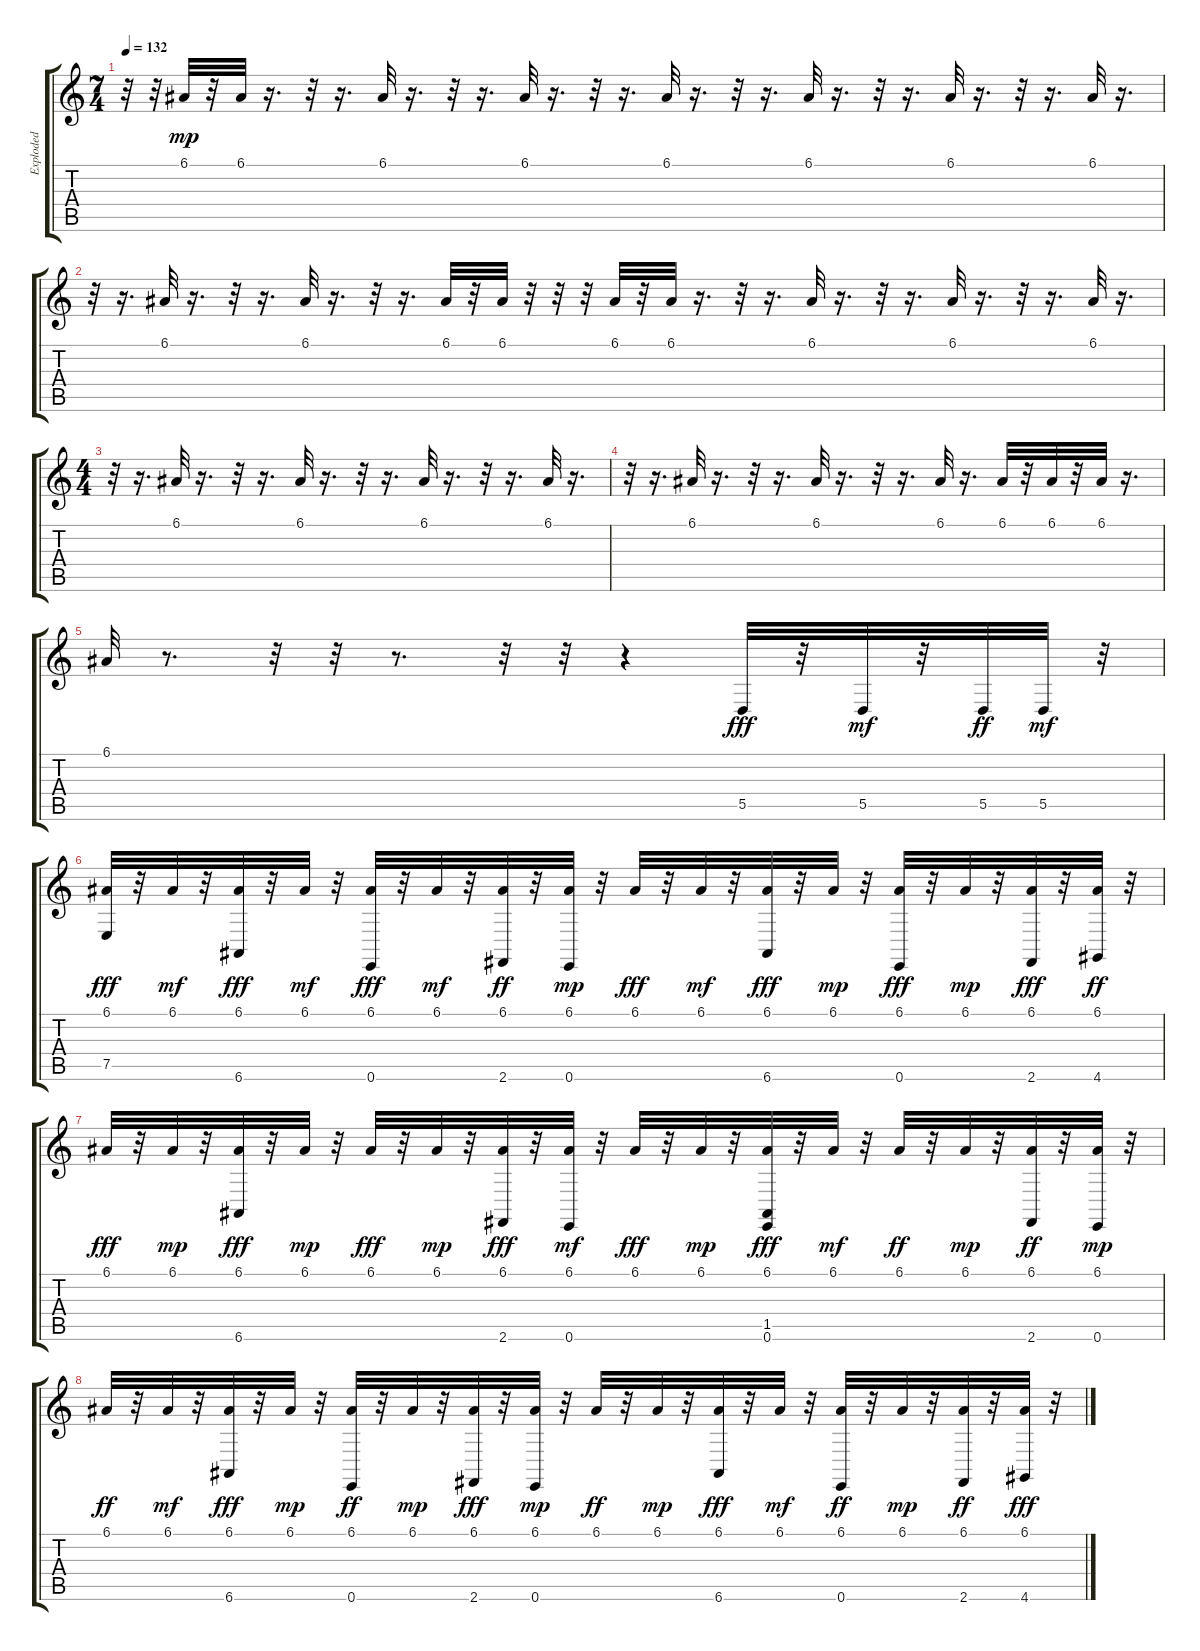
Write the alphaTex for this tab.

\track ("Exploded" "Exploded") {instrument steeldrums}
\staff {score tabs}
\tuning (E4 B3 G3 D3 A2 E2) {hide}
\ts (7 4)
\tempo 132
\clef g2
\ks c
r.32{dy mp} r.32 6.1.32 r.32 6.1.32 r.16{d} r.32 r.16{d} 6.1.32 r.16{d} r.32 r.16{d} 6.1.32 r.16{d} r.32 r.16{d} 6.1.32 r.16{d} r.32 r.16{d} 6.1.32 r.16{d} r.32 r.16{d} 6.1.32 r.16{d} r.32 r.16{d} 6.1.32 r.16{d} |
r.32 r.16{d} 6.1.32 r.16{d} r.32 r.16{d} 6.1.32 r.16{d} r.32 r.16{d} 6.1.32 r.32 6.1.32 r.32 r.32 r.32 6.1.32 r.32 6.1.32 r.16{d} r.32 r.16{d} 6.1.32 r.16{d} r.32 r.16{d} 6.1.32 r.16{d} r.32 r.16{d} 6.1.32 r.16{d} |
\ts (4 4)
r.32 r.16{d} 6.1.32 r.16{d} r.32 r.16{d} 6.1.32 r.16{d} r.32 r.16{d} 6.1.32 r.16{d} r.32 r.16{d} 6.1.32 r.16{d} |
r.32 r.16{d} 6.1.32 r.16{d} r.32 r.16{d} 6.1.32 r.16{d} r.32 r.16{d} 6.1.32 r.16{d} 6.1.32 r.32 6.1.32 r.32 6.1.32 r.16{d} |
6.1.32 r.8{d} r.32 r.32 r.8{d} r.32 r.32 r.4 5.5.32{dy fff instrument acousticgrandpiano} r.32 5.5.32{dy mf} r.32 5.5.32{dy ff} 5.5.32{dy mf} r.32 |
(6.1 7.5).32{dy fff} r.32 6.1.32{dy mf} r.32 (6.1 6.6).32{dy fff} r.32 6.1.32{dy mf} r.32 (6.1 0.6).32{dy fff} r.32 6.1.32{dy mf} r.32 (6.1 2.6).32{dy ff} r.32 (6.1 0.6).32{dy mp} r.32 6.1.32{dy fff} r.32 6.1.32{dy mf} r.32 (6.1 6.6).32{dy fff} r.32 6.1.32{dy mp} r.32 (6.1 0.6).32{dy fff} r.32 6.1.32{dy mp} r.32 (6.1 2.6).32{dy fff} r.32 (6.1 4.6).32{dy ff} r.32 |
6.1.32{dy fff} r.32 6.1.32{dy mp} r.32 (6.1 6.6).32{dy fff} r.32 6.1.32{dy mp} r.32 6.1.32{dy fff} r.32 6.1.32{dy mp} r.32 (6.1 2.6).32{dy fff} r.32 (6.1 0.6).32{dy mf} r.32 6.1.32{dy fff} r.32 6.1.32{dy mp} r.32 (6.1 1.5 0.6).32{dy fff} r.32 6.1.32{dy mf} r.32 6.1.32{dy ff} r.32 6.1.32{dy mp} r.32 (6.1 2.6).32{dy ff} r.32 (6.1 0.6).32{dy mp} r.32 |
6.1.32{dy ff} r.32 6.1.32{dy mf} r.32 (6.1 6.6).32{dy fff} r.32 6.1.32{dy mp} r.32 (6.1 0.6).32{dy ff} r.32 6.1.32{dy mp} r.32 (6.1 2.6).32{dy fff} r.32 (6.1 0.6).32{dy mp} r.32 6.1.32{dy ff} r.32 6.1.32{dy mp} r.32 (6.1 6.6).32{dy fff} r.32 6.1.32{dy mf} r.32 (6.1 0.6).32{dy ff} r.32 6.1.32{dy mp} r.32 (6.1 2.6).32{dy ff} r.32 (6.1 4.6).32{dy fff} r.32
